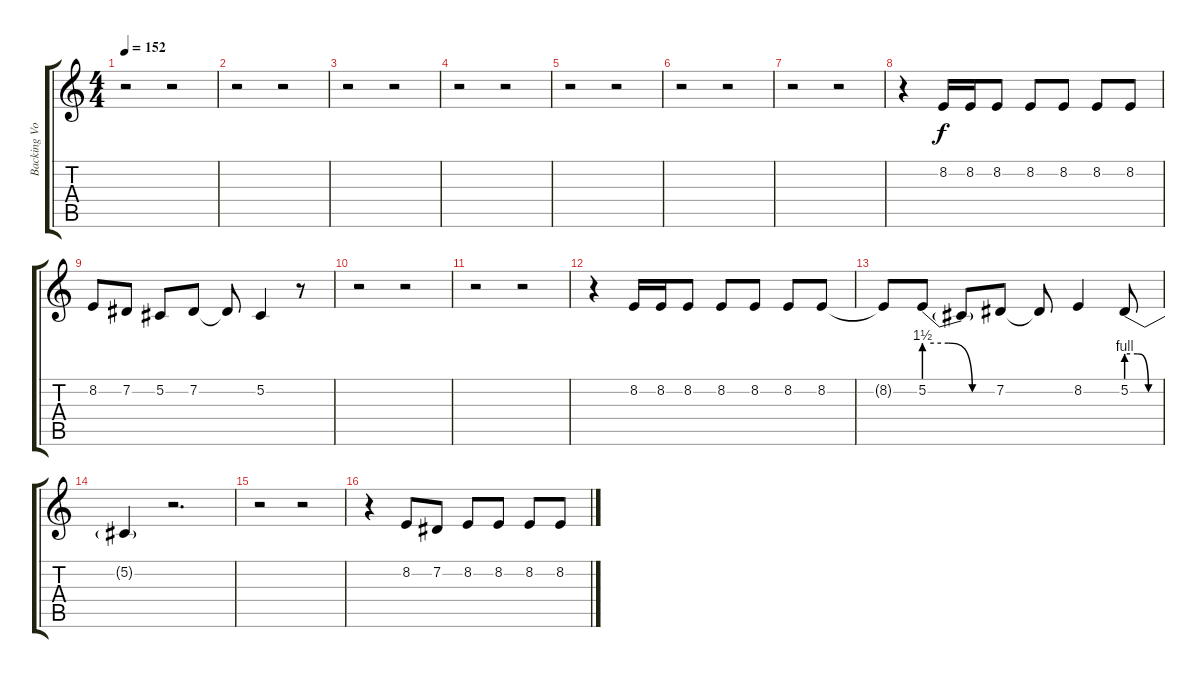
\track ("Backing Vocals" "Backing Vo") {instrument lead2sawtooth}
\staff {score tabs}
\tuning (Db4 Ab3 E3 B2 Gb2 Db2) {hide}
\ts (4 4)
\tempo 152
\clef g2
\ks c
r.2{dy f} r.2 |
r.2 r.2 |
r.2 r.2 |
r.2 r.2 |
r.2 r.2 |
r.2 r.2 |
r.2 r.2 |
r.4 8.2.16 8.2.16 8.2.8 8.2.8 8.2.8 8.2.8 8.2.8 |
8.2.8 7.2.8 5.2.8 7.2.8 7.2{t}.8 5.2.4 r.8 |
r.2 r.2 |
r.2 r.2 |
r.4 8.2.16 8.2.16 8.2.8 8.2.8 8.2.8 8.2.8 8.2.8 |
8.2{t}.8 5.2{be (custom 0 6 20 6 40 0 60 0)}.8 5.2{t}.8 7.2.8 7.2{t}.8 8.2.4 5.2{be (custom 0 4 20 4 40 0 60 0)}.8 |
5.2{t}.4 r.2{d} |
r.2 r.2 |
r.4 8.2.8 7.2.8 8.2.8 8.2.8 8.2.8 8.2.8
